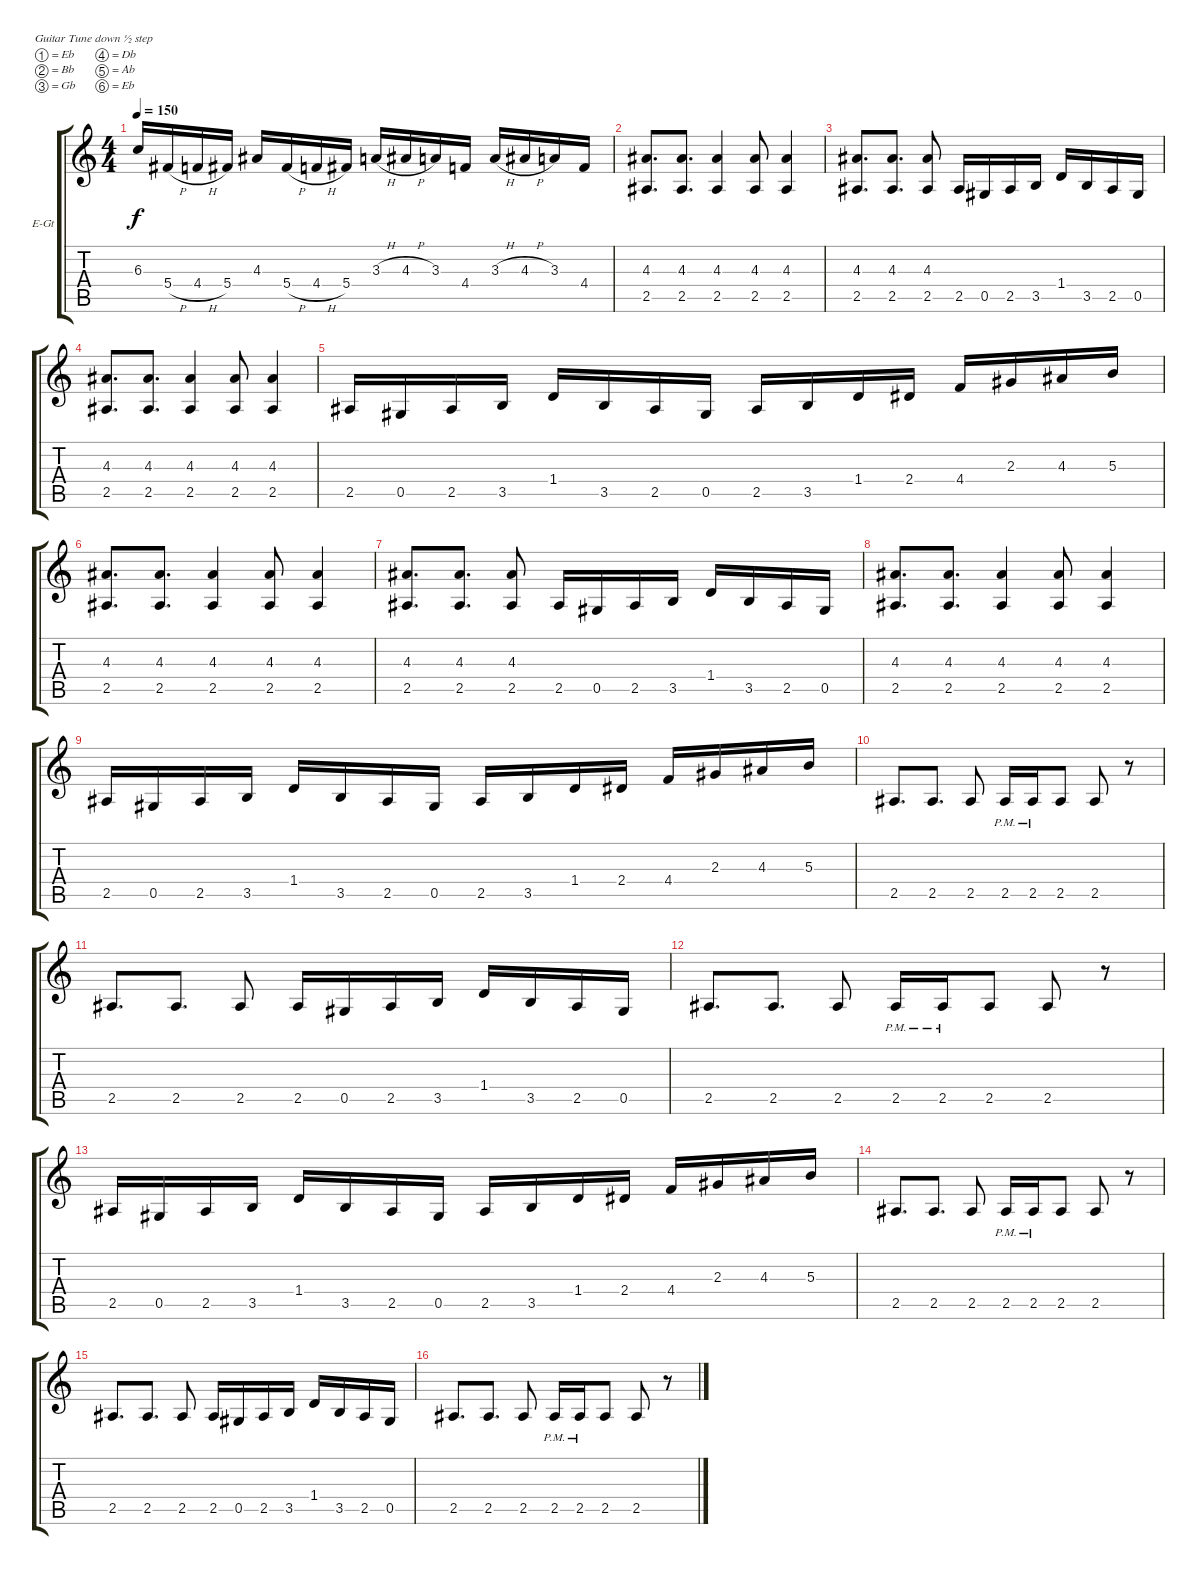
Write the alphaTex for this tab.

\defaultSystemsLayout 4
\bracketExtendMode groupsimilarinstruments
\firstSystemTrackNameOrientation horizontal
\otherSystemsTrackNameOrientation horizontal
\track ("Tim Millar" "E-Gt") {instrument distortionguitar}
\staff {score tabs}
\tuning (Eb4 Bb3 Gb3 Db3 Ab2 Eb2)
\ts (4 4)
\tempo 150
\clef g2
\ks c
6.3.16{dy f} 5.4{h}.16 4.4{h}.16 5.4.16 4.3.16 5.4{h}.16 4.4{h}.16 5.4.16 3.3{h}.16 4.3{h}.16 3.3.16 4.4.16 3.3{h}.16 4.3{h}.16 3.3.16 4.4.16 |
(2.5 4.3).8{d} (4.3 2.5).8{d} (2.5 4.3).4 (4.3 2.5).8 (2.5 4.3).4 |
(4.3 2.5).8{d} (2.5 4.3).8{d} (4.3 2.5).8 2.5.16 0.5.16 2.5.16 3.5.16 1.4.16 3.5.16 2.5.16 0.5.16 |
(2.5 4.3).8{d} (4.3 2.5).8{d} (2.5 4.3).4 (4.3 2.5).8 (2.5 4.3).4 |
2.5.16 0.5.16 2.5.16 3.5.16 1.4.16 3.5.16 2.5.16 0.5.16 2.5.16 3.5.16 1.4.16 2.4.16 4.4.16 2.3.16 4.3.16 5.3.16 |
(2.5 4.3).8{d} (4.3 2.5).8{d} (2.5 4.3).4 (4.3 2.5).8 (2.5 4.3).4 |
(4.3 2.5).8{d} (2.5 4.3).8{d} (4.3 2.5).8 2.5.16 0.5.16 2.5.16 3.5.16 1.4.16 3.5.16 2.5.16 0.5.16 |
(2.5 4.3).8{d} (4.3 2.5).8{d} (2.5 4.3).4 (4.3 2.5).8 (2.5 4.3).4 |
2.5.16 0.5.16 2.5.16 3.5.16 1.4.16 3.5.16 2.5.16 0.5.16 2.5.16 3.5.16 1.4.16 2.4.16 4.4.16 2.3.16 4.3.16 5.3.16 |
2.5.8{d} 2.5.8{d} 2.5.8 2.5{pm}.16 2.5{pm}.16 2.5.8 2.5.8 r.8 |
2.5.8{d} 2.5.8{d} 2.5.8 2.5.16 0.5.16 2.5.16 3.5.16 1.4.16 3.5.16 2.5.16 0.5.16 |
2.5.8{d} 2.5.8{d} 2.5.8 2.5{pm}.16 2.5{pm}.16 2.5.8 2.5.8 r.8 |
2.5.16 0.5.16 2.5.16 3.5.16 1.4.16 3.5.16 2.5.16 0.5.16 2.5.16 3.5.16 1.4.16 2.4.16 4.4.16 2.3.16 4.3.16 5.3.16 |
2.5.8{d} 2.5.8{d} 2.5.8 2.5{pm}.16 2.5{pm}.16 2.5.8 2.5.8 r.8 |
2.5.8{d} 2.5.8{d} 2.5.8 2.5.16 0.5.16 2.5.16 3.5.16 1.4.16 3.5.16 2.5.16 0.5.16 |
2.5.8{d} 2.5.8{d} 2.5.8 2.5{pm}.16 2.5{pm}.16 2.5.8 2.5.8 r.8
